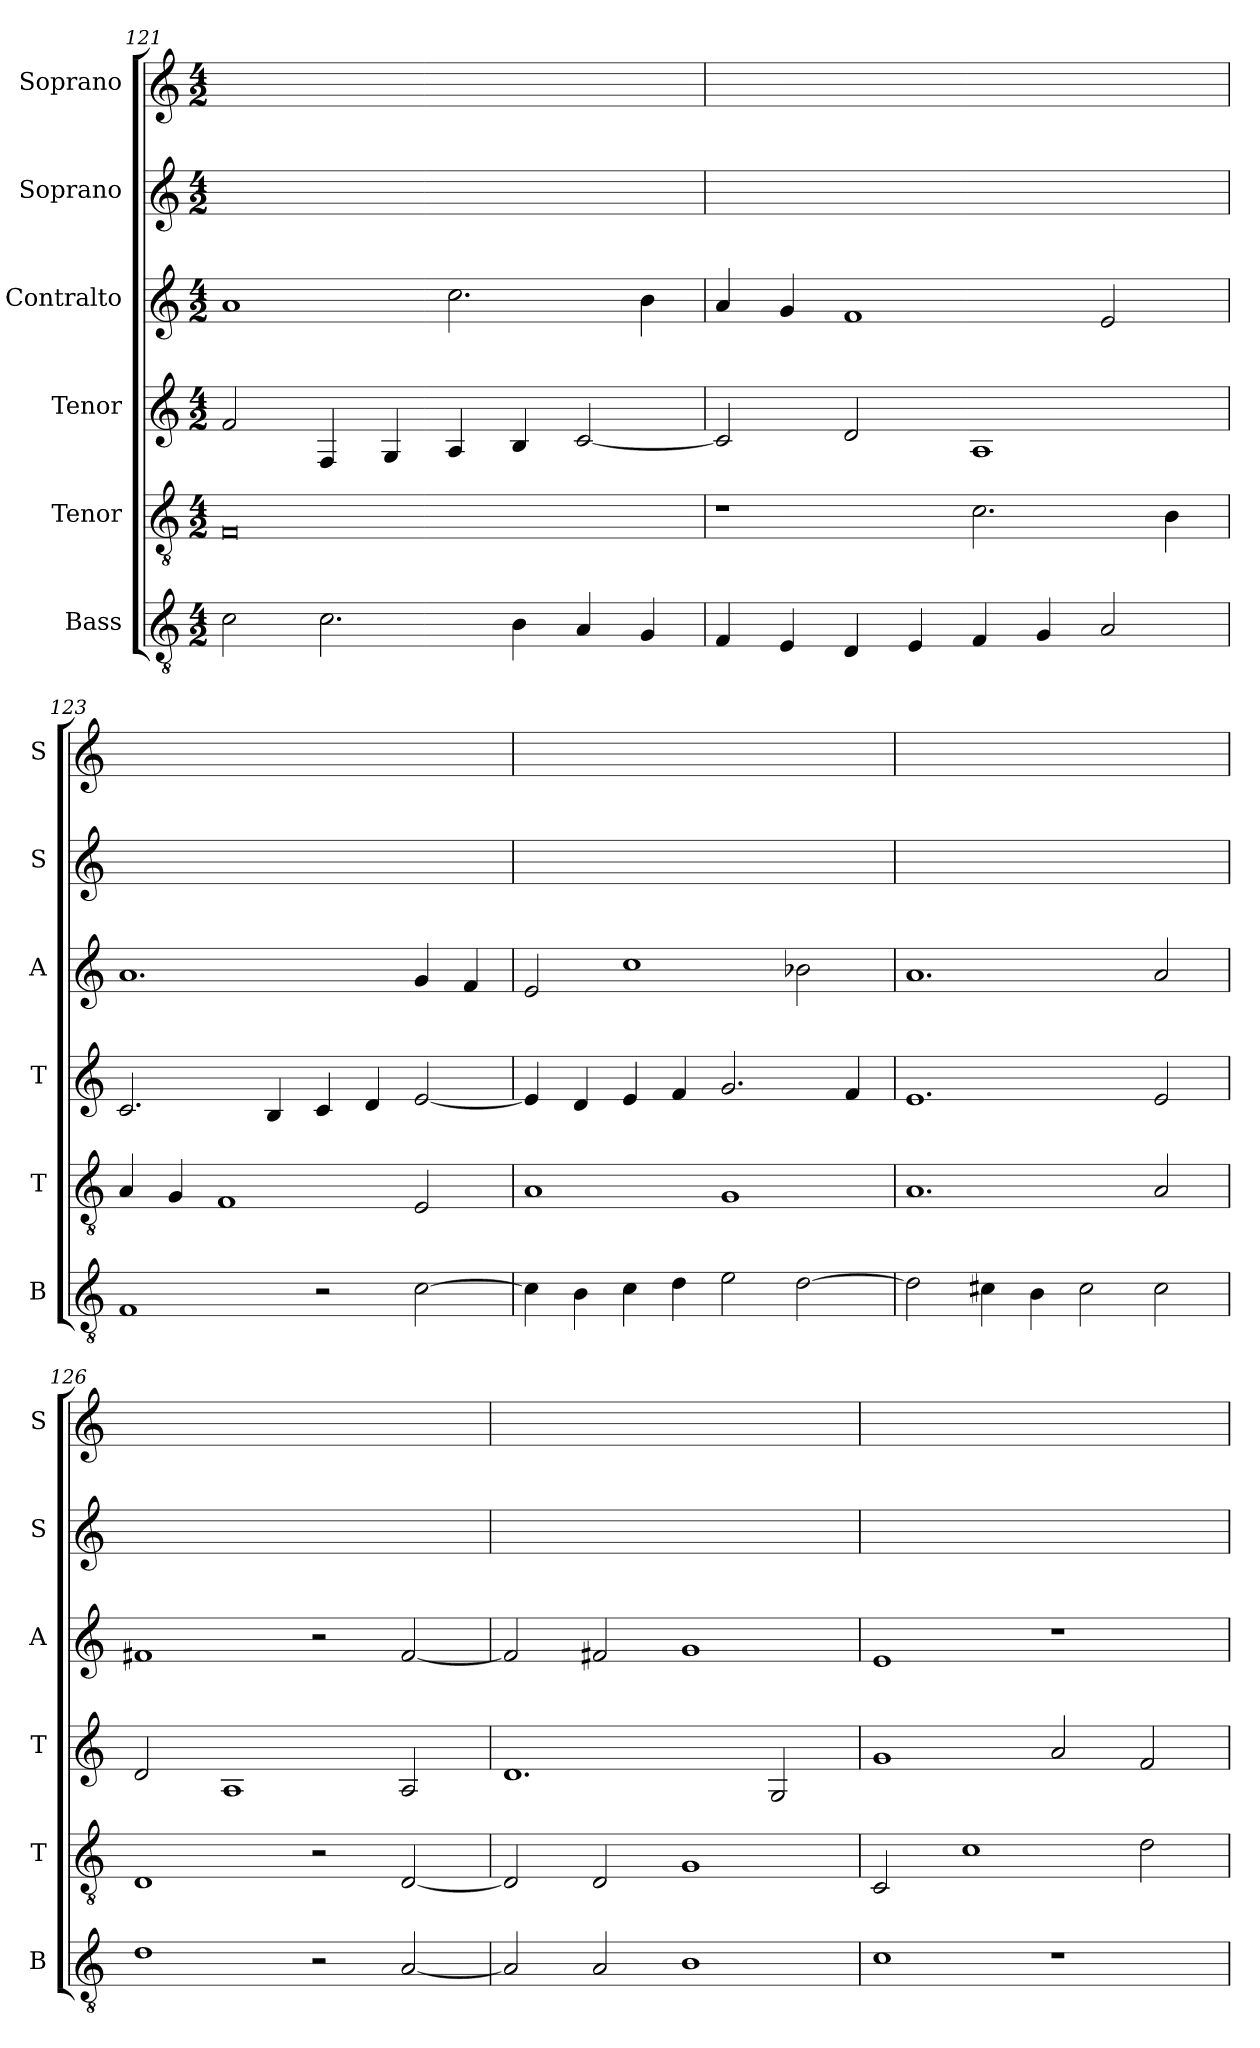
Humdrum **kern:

**kern	**kern	**kern	**kern	**kern	**kern
*part6	*part5	*part4	*part3	*part2	*part1
*staff6	*staff5	*staff4	*staff3	*staff2	*staff1
*I"Bass	*I"Tenor	*I"Tenor	*I"Contralto	*I"Soprano	*I"Soprano
*I'B	*I'T	*I'T	*I'A	*I'S	*I'S
*clefGv2	*clefGv2	*clefG2	*clefG2	*clefG2	*clefG2
*k[]	*k[]	*k[]	*k[]	*k[]	*k[]
*G:mix	*G:mix	*G:mix	*G:mix	*G:mix	*G:mix
*M4/2	*M4/2	*M4/2	*M4/2	*M4/2	*M4/2
=121	=121	=121	=121	=121	=121
2c	0F	2f	1a	0ryy	0ryy
2.c	.	4F	.	.	.
.	.	4G	.	.	.
.	.	4A	2.cc	.	.
4B	.	4B	.	.	.
4A	.	[2c	.	.	.
4G	.	.	4b	.	.
=122	=122	=122	=122	=122	=122
4F	1r	2c]	4a	0ryy	0ryy
4E	.	.	4g	.	.
4D	.	2d	1f	.	.
4E	.	.	.	.	.
4F	2.c	1A	.	.	.
4G	.	.	.	.	.
2A	.	.	2e	.	.
.	4B	.	.	.	.
=123	=123	=123	=123	=123	=123
1F	4A	2.c	1.a	0ryy	0ryy
.	4G	.	.	.	.
.	1F	.	.	.	.
.	.	4B	.	.	.
2r	.	4c	.	.	.
.	.	4d	.	.	.
[2c	2E	[2e	4g	.	.
.	.	.	4f	.	.
=124	=124	=124	=124	=124	=124
4c]	1A	4e]	2e	0ryy	0ryy
4B	.	4d	.	.	.
4c	.	4e	1cc	.	.
4d	.	4f	.	.	.
2e	1G	2.g	.	.	.
[2d	.	.	2b-X	.	.
.	.	4f	.	.	.
=125	=125	=125	=125	=125	=125
2d]	1.A	1.e	1.a	0ryy	0ryy
4c#X	.	.	.	.	.
4B	.	.	.	.	.
2c#	.	.	.	.	.
2c#	2A	2e	2a	.	.
=126	=126	=126	=126	=126	=126
1d	1D	2d	1f#X	0ryy	0ryy
.	.	1A	.	.	.
2r	2r	.	2r	.	.
[2A	[2D	2A	[2f#	.	.
=127	=127	=127	=127	=127	=127
2A]	2D]	1.d	2f#]	0ryy	0ryy
2A	2D	.	2f#X	.	.
1B	1G	.	1g	.	.
.	.	2G	.	.	.
=128	=128	=128	=128	=128	=128
1c	2C	1g	1e	0ryy	0ryy
.	1c	.	.	.	.
1r	.	2a	1r	.	.
.	2d	2f	.	.	.
=	=	=	=	=	=
*-	*-	*-	*-	*-	*-
